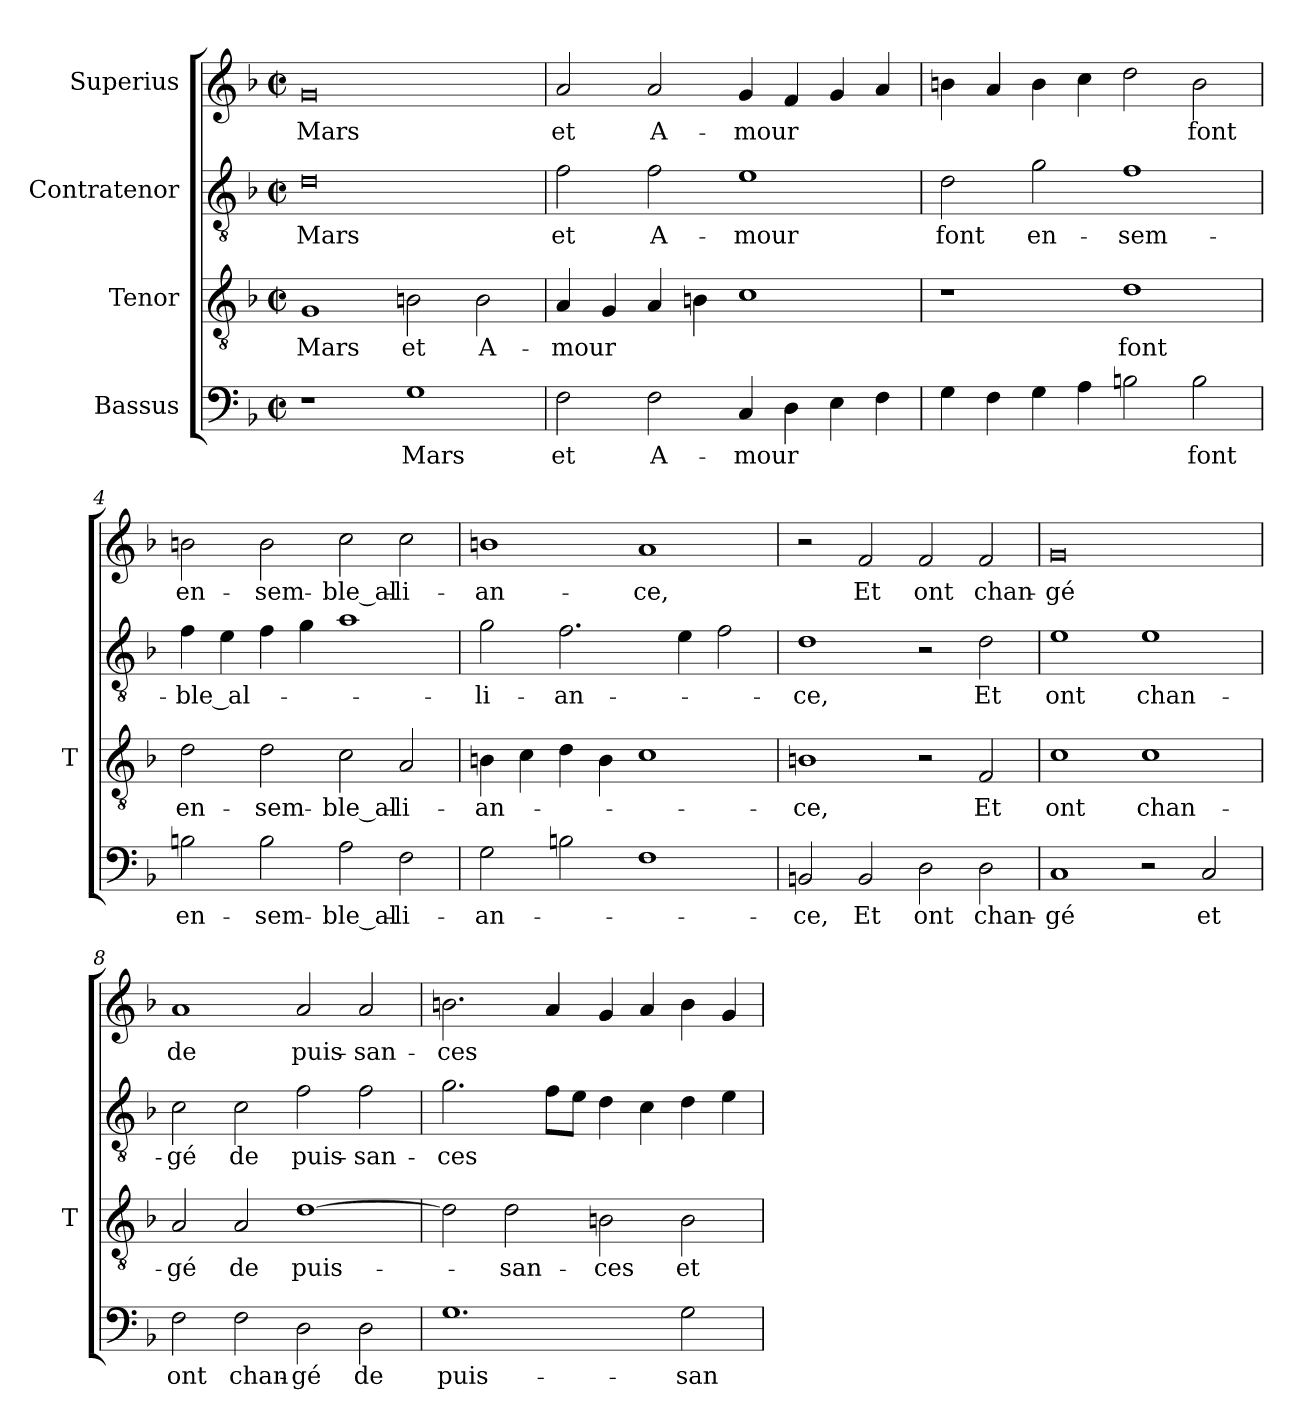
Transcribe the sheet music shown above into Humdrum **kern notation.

**kern	**text	**kern	**text	**kern	**text	**kern	**text
*part4	*part4	*part3	*part3	*part2	*part2	*part1	*part1
*staff4	*staff4	*staff3	*staff3	*staff2	*staff2	*staff1	*staff1
*I"Bassus	*	*I"Tenor	*	*I"Contratenor	*	*I"Superius	*
*	*	*I'T	*	*	*	*	*
*clefF4	*	*clefGv2	*	*clefGv2	*	*clefG2	*
*k[b-]	*	*k[b-]	*	*k[b-]	*	*k[b-]	*
*F:	*	*F:	*	*F:	*	*F:	*
*M2/2	*	*M2/2	*	*M2/2	*	*M2/2	*
*met(c|)	*	*met(c|)	*	*met(c|)	*	*met(c|)	*
=1	=1	=1	=1	=1	=1	=1	=1
1r	.	1G	-Mars	0d	-Mars	0g	-Mars
1G	-Mars	2B	-et	.	.	.	.
.	.	2B	A-	.	.	.	.
=2	=2	=2	=2	=2	=2	=2	=2
2F	-et	4A	-mour	2f	-et	2a	-et
.	.	4G	.	.	.	.	.
2F	A-	4A	.	2f	A-	2a	A-
.	.	4B	.	.	.	.	.
4C	-mour	1c	.	1e	-mour	4g	-mour
4D	.	.	.	.	.	4f	.
4E	.	.	.	.	.	4g	.
4F	.	.	.	.	.	4a	.
=3	=3	=3	=3	=3	=3	=3	=3
4G	.	1r	.	2d	-font	4b	.
4F	.	.	.	.	.	4a	.
4G	.	.	.	2g	en-	4b	.
4A	.	.	.	.	.	4cc	.
2B	.	1d	-font	1f	sem-	2dd	.
2B	-font	.	.	.	.	2b	-font
=4	=4	=4	=4	=4	=4	=4	=4
2B	en-	2d	en-	4f	ble_al-	2b	en-
.	.	.	.	4e	.	.	.
2B	sem-	2d	sem-	4f	.	2b	sem-
.	.	.	.	4g	.	.	.
2A	ble_al-	2c	ble_al-	1a	.	2cc	ble_al-
2F	li-	2A	li-	.	.	2cc	li-
!!LO:LB:g=z
=5	=5	=5	=5	=5	=5	=5	=5
2G	an-	4B	an-	2g	li-	1b	an-
.	.	4c	.	.	.	.	.
2B	.	4d	.	2.f	an-	.	.
.	.	4B	.	.	.	.	.
1F	.	1c	.	.	.	1a	-ce,
.	.	.	.	4e	.	.	.
.	.	.	.	2f	.	.	.
=6	=6	=6	=6	=6	=6	=6	=6
2BB	-ce,	1B	-ce,	1d	-ce,	2r	.
2BB	-Et	.	.	.	.	2f	-Et
2D	-ont	2r	.	2r	.	2f	-ont
2D	chan-	2F	-Et	2d	-Et	2f	chan-
=7	=7	=7	=7	=7	=7	=7	=7
1C	-gé	1c	-ont	1e	-ont	0g	-gé
2r	.	1c	chan-	1e	chan-	.	.
2C	-et	.	.	.	.	.	.
=8	=8	=8	=8	=8	=8	=8	=8
2F	-ont	2A	-gé	2c	-gé	1a	-de
2F	chan-	2A	-de	2c	-de	.	.
2D	-gé	[1d	puis-	2f	puis-	2a	puis-
2D	-de	.	.	2f	san-	2a	san-
=9	=9	=9	=9	=9	=9	=9	=9
1.G	puis-	2d]	.	2.g	-ces	2.b	-ces
.	.	2d	san-	.	.	.	.
.	.	.	.	8fL	.	4a	.
.	.	.	.	8eJ	.	.	.
.	.	2B	-ces	4d	.	4g	.
.	.	.	.	4c	.	4a	.
2G	san-	2B	-et	4d	.	4b	.
.	.	.	.	4e	.	4g	.
=	=	=	=	=	=	=	=
*-	*-	*-	*-	*-	*-	*-	*-
